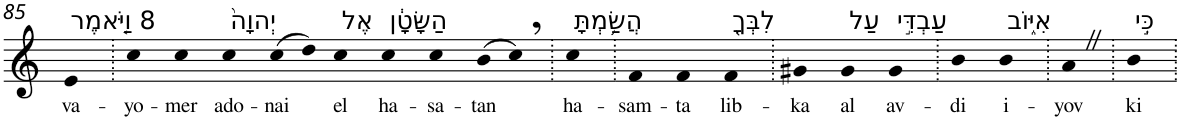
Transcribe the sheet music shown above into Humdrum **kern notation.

**kern	**text
*part1	*part1
*staff1	*staff1
*I"Piano	*
*I'Pno	*
!!LO:PB:g=z
*clefG2	*
*k[]	*
=85	=85
!LO:TX:a:t=8 וַיֹּ֤אמֶר	!
!	!LO:LY:b
4e	va-
=86.	=86.
!	!LO:LY:b
4cc	-yo-
!	!LO:LY:b
4cc	-mer
!LO:TX:a:t=יְהוָה֙	!
!	!LO:LY:b
4cc	ado-
!	!LO:LY:b
(>8cc	-nai
8dd)	.
!LO:TX:a:t=אֶל	!
!	!LO:LY:b
4cc	el
!LO:TX:a:t=הַשָּׂטָ֔ן	!
!	!LO:LY:b
4cc	ha-
!	!LO:LY:b
4cc	-sa-
!	!LO:LY:b
(>8b	-tan
8cc,)	.
=87.	=87.
!LO:TX:a:t=הֲשַׂ֥מְתָּ	!
!	!LO:LY:b
4cc	ha-
=88.	=88.
!	!LO:LY:b
4f	-sam-
!	!LO:LY:b
4f	-ta
!LO:TX:a:t=לִבְּךָ֖	!
!	!LO:LY:b
4f	lib-
=89.	=89.
!	!LO:LY:b
4g#X	-ka
!LO:TX:a:t=עַל	!
!	!LO:LY:b
4g#	al
!LO:TX:a:t=עַבְדִּ֣י	!
!	!LO:LY:b
4g#	av-
=90.	=90.
!	!LO:LY:b
4b	-di
!LO:TX:a:t=אִיּ֑וֹב	!
!	!LO:LY:b
4b	i-
=91.	=91.
!	!LO:LY:b
4aZ	-yov
=92.	=92.
!LO:TX:a:t=כִּ֣י	!
!	!LO:LY:b
4b	ki
=.	=.
*-	*-
